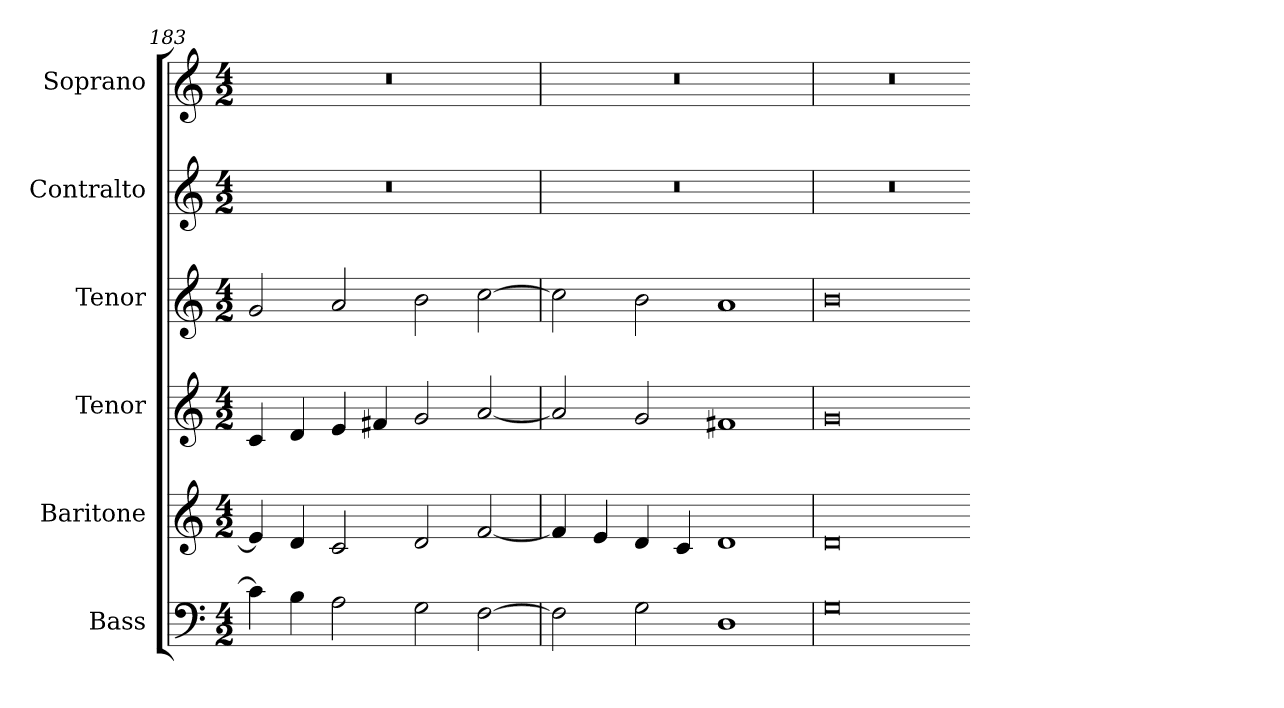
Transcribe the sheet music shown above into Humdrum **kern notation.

**kern	**kern	**kern	**kern	**kern	**kern
*part6	*part5	*part4	*part3	*part2	*part1
*staff6	*staff5	*staff4	*staff3	*staff2	*staff1
*I"Bass	*I"Baritone	*I"Tenor	*I"Tenor	*I"Contralto	*I"Soprano
*I'B	*I'Bar	*I'T	*I'T	*	*I'S
*clefF4	*clefG2	*clefG2	*clefG2	*clefG2	*clefG2
*k[]	*k[]	*k[]	*k[]	*k[]	*k[]
*G:mix	*G:mix	*G:mix	*G:mix	*G:mix	*G:mix
*M4/2	*M4/2	*M4/2	*M4/2	*M4/2	*M4/2
=183	=183	=183	=183	=183	=183
4c]	4e]	4c	2g	0r	0r
4B	4d	4d	.	.	.
2A	2c	4e	2a	.	.
.	.	4f#X	.	.	.
2G	2d	2g	2b	.	.
[2F	[2f	[2a	[2cc	.	.
=184	=184	=184	=184	=184	=184
2F]	4f]	2a]	2cc]	0r	0r
.	4e	.	.	.	.
2G	4d	2g	2b	.	.
.	4c	.	.	.	.
1D	1d	1f#X	1a	.	.
=185	=185	=185	=185	=185	=185
0G	0d	0g	0b	0r	0r
=-	=-	=-	=-	=-	=-
*-	*-	*-	*-	*-	*-
